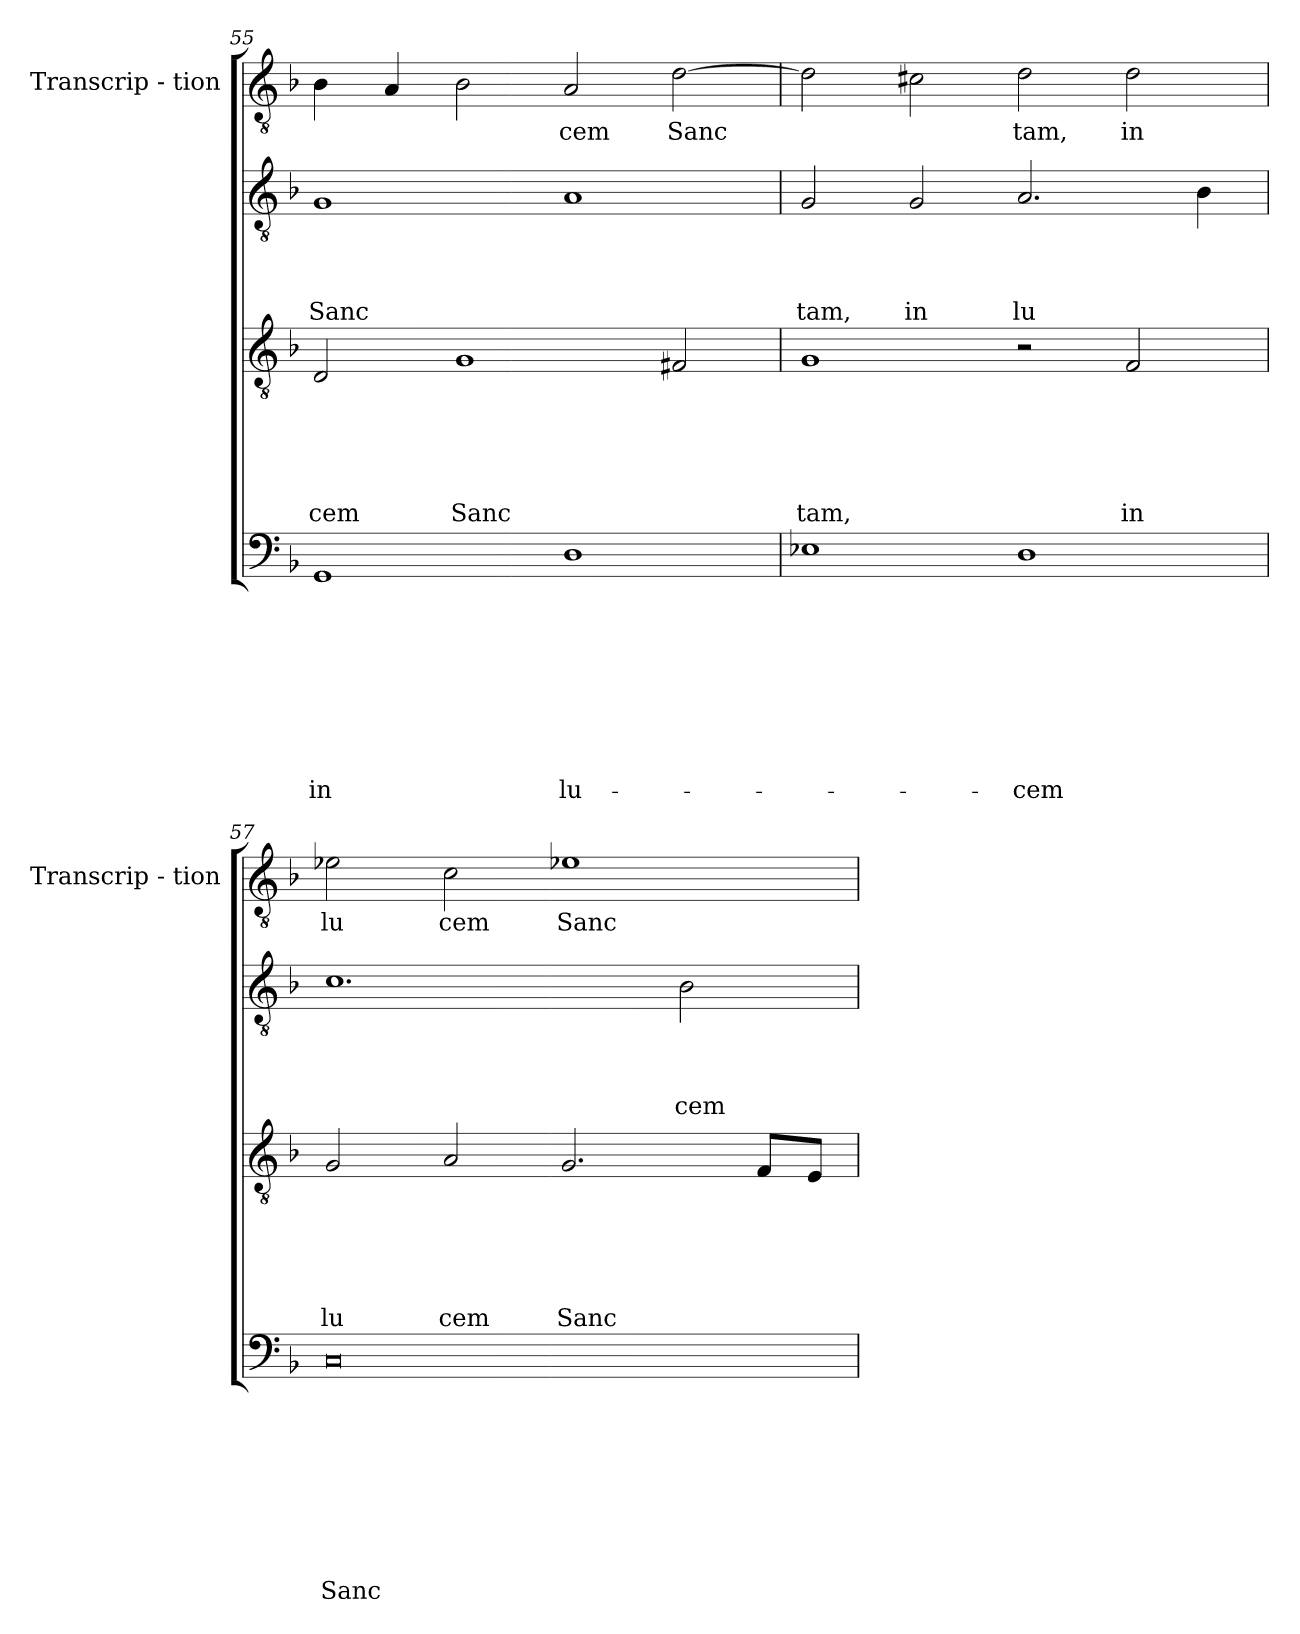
**kern	**text	**text	**text	**text	**text	**text	**text	**text	**text	**kern	**text	**text	**text	**text	**text	**text	**kern	**text	**text	**text	**text	**kern	**text
*part4	*part4	*part4	*part4	*part4	*part4	*part4	*part4	*part4	*part4	*part3	*part3	*part3	*part3	*part3	*part3	*part3	*part2	*part2	*part2	*part2	*part2	*part1	*part1
*staff4	*staff4	*staff4	*staff4	*staff4	*staff4	*staff4	*staff4	*staff4	*staff4	*staff3	*staff3	*staff3	*staff3	*staff3	*staff3	*staff3	*staff2	*staff2	*staff2	*staff2	*staff2	*staff1	*staff1
*	*	*	*	*	*	*	*	*	*	*	*	*	*	*	*	*	*	*	*	*	*	*I"Transcrip - tion	*
*	*	*	*	*	*	*	*	*	*	*	*	*	*	*	*	*	*	*	*	*	*	*I'Transcrip - tion	*
*clefF4	*	*	*	*	*	*	*	*	*	*clefGv2	*	*	*	*	*	*	*clefGv2	*	*	*	*	*clefGv2	*
*k[b-]	*	*	*	*	*	*	*	*	*	*k[b-]	*	*	*	*	*	*	*k[b-]	*	*	*	*	*k[b-]	*
*F:	*	*	*	*	*	*	*	*	*	*F:	*	*	*	*	*	*	*F:	*	*	*	*	*F:	*
=55	=55	=55	=55	=55	=55	=55	=55	=55	=55	=55	=55	=55	=55	=55	=55	=55	=55	=55	=55	=55	=55	=55	=55
!	!	!	!	!	!	!	!	!	!LO:LY:b	!	!	!	!	!	!	!LO:LY:b	!	!	!	!	!LO:LY:b	!	!
1GG	.	.	.	.	.	.	.	.	in	2D/	.	.	.	.	.	cem	1G	.	.	.	Sanc	4B-\	.
.	.	.	.	.	.	.	.	.	.	.	.	.	.	.	.	.	.	.	.	.	.	4A/	.
!	!	!	!	!	!	!	!	!	!	!	!	!	!	!	!	!LO:LY:b	!	!	!	!	!	!	!
.	.	.	.	.	.	.	.	.	.	1G	.	.	.	.	.	Sanc	.	.	.	.	.	2B-\	.
!	!	!	!	!	!	!	!	!	!LO:LY:b	!	!	!	!	!	!	!	!	!	!	!	!	!	!LO:LY:b
1D	.	.	.	.	.	.	.	.	lu-	.	.	.	.	.	.	.	1A	.	.	.	.	2A/	cem
!	!	!	!	!	!	!	!	!	!	!	!	!	!	!	!	!	!	!	!	!	!	!	!LO:LY:b
.	.	.	.	.	.	.	.	.	.	2F#/	.	.	.	.	.	.	.	.	.	.	.	[>2d\	Sanc
=56	=56	=56	=56	=56	=56	=56	=56	=56	=56	=56	=56	=56	=56	=56	=56	=56	=56	=56	=56	=56	=56	=56	=56
!	!	!	!	!	!	!	!	!	!	!	!	!	!	!	!	!LO:LY:b	!	!	!	!	!LO:LY:b	!	!
1E-X	.	.	.	.	.	.	.	.	.	1G	.	.	.	.	.	tam,	2G/	.	.	.	tam,	2d\]	.
!	!	!	!	!	!	!	!	!	!	!	!	!	!	!	!	!	!	!	!	!	!LO:LY:b	!	!
.	.	.	.	.	.	.	.	.	.	.	.	.	.	.	.	.	2G/	.	.	.	in	2c#\	.
!	!	!	!	!	!	!	!	!	!LO:LY:b	!	!	!	!	!	!	!	!	!	!	!	!LO:LY:b	!	!LO:LY:b
1D	.	.	.	.	.	.	.	.	-cem	2r	.	.	.	.	.	.	2.A/	.	.	.	lu	2d\	tam,
!	!	!	!	!	!	!	!	!	!	!	!	!	!	!	!	!LO:LY:b	!	!	!	!	!	!	!LO:LY:b
.	.	.	.	.	.	.	.	.	.	2F/	.	.	.	.	.	in	.	.	.	.	.	2d\	in
.	.	.	.	.	.	.	.	.	.	.	.	.	.	.	.	.	4B-\	.	.	.	.	.	.
=57	=57	=57	=57	=57	=57	=57	=57	=57	=57	=57	=57	=57	=57	=57	=57	=57	=57	=57	=57	=57	=57	=57	=57
!	!	!	!	!	!	!	!	!	!LO:LY:b	!	!	!	!	!	!	!LO:LY:b	!	!	!	!	!	!	!LO:LY:b
0C	.	.	.	.	.	.	.	.	Sanc-	2G/	.	.	.	.	.	lu	1.c	.	.	.	.	2e-X\	lu
!	!	!	!	!	!	!	!	!	!	!	!	!	!	!	!	!LO:LY:b	!	!	!	!	!	!	!LO:LY:b
.	.	.	.	.	.	.	.	.	.	2A/	.	.	.	.	.	cem	.	.	.	.	.	2c\	cem
!	!	!	!	!	!	!	!	!	!	!	!	!	!	!	!	!LO:LY:b	!	!	!	!	!	!	!LO:LY:b
.	.	.	.	.	.	.	.	.	.	2.G/	.	.	.	.	.	Sanc	.	.	.	.	.	1e-X	Sanc
!	!	!	!	!	!	!	!	!	!	!	!	!	!	!	!	!	!	!	!	!	!LO:LY:b	!	!
.	.	.	.	.	.	.	.	.	.	.	.	.	.	.	.	.	2B-\	.	.	.	cem	.	.
.	.	.	.	.	.	.	.	.	.	8F/L	.	.	.	.	.	.	.	.	.	.	.	.	.
.	.	.	.	.	.	.	.	.	.	8E/J	.	.	.	.	.	.	.	.	.	.	.	.	.
=	=	=	=	=	=	=	=	=	=	=	=	=	=	=	=	=	=	=	=	=	=	=	=
*-	*-	*-	*-	*-	*-	*-	*-	*-	*-	*-	*-	*-	*-	*-	*-	*-	*-	*-	*-	*-	*-	*-	*-
